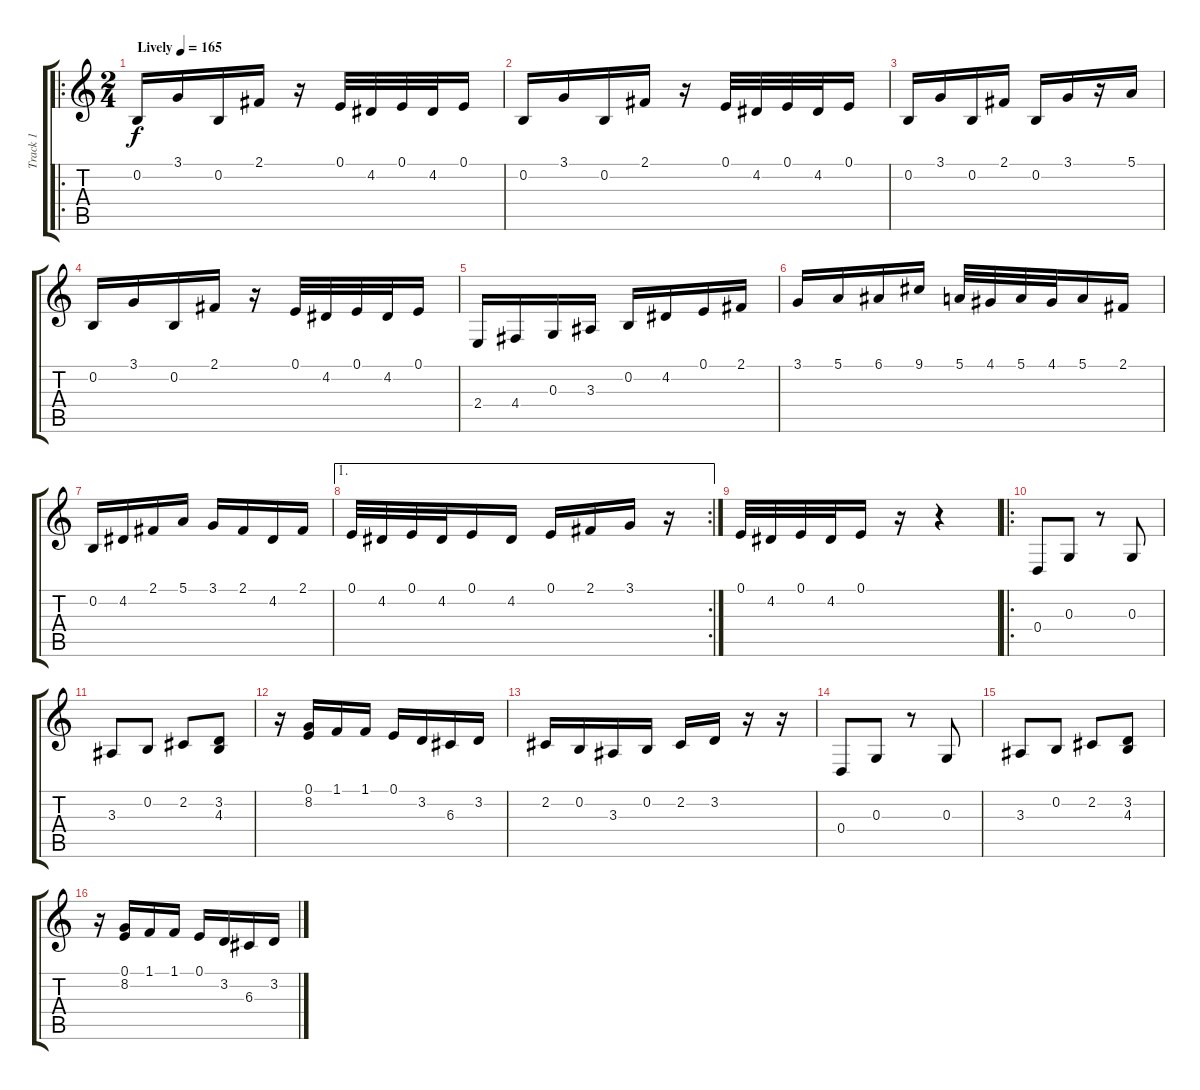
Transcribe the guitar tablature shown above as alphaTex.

\track ("Track 1" "Track 1") {instrument tangoaccordion}
\staff {score tabs}
\tuning (E4 B3 G3 D3 A2 E2) {hide}
\ro
\ts (2 4)
\tempo (165 "Lively")
\clef g2
\ks c
0.2.16{dy f instrument tangoaccordion} 3.1.16 0.2.16 2.1.16 r.16 0.1.32 4.2.32 0.1.32 4.2.32 0.1.16 |
0.2.16 3.1.16 0.2.16 2.1.16 r.16 0.1.32 4.2.32 0.1.32 4.2.32 0.1.16 |
0.2.16 3.1.16 0.2.16 2.1.16 0.2.16 3.1.16 r.16 5.1.16 |
0.2.16 3.1.16 0.2.16 2.1.16 r.16 0.1.32 4.2.32 0.1.32 4.2.32 0.1.16 |
2.4.16 4.4.16 0.3.16 3.3.16 0.2.16 4.2.16 0.1.16 2.1.16 |
3.1.16 5.1.16 6.1.16 9.1.16 5.1.32 4.1.32 5.1.32 4.1.32 5.1.16 2.1.16 |
0.2.16 4.2.16 2.1.16 5.1.16 3.1.16 2.1.16 4.2.16 2.1.16 |
\ae 1
\rc 2
0.1.32 4.2.32 0.1.32 4.2.32 0.1.16 4.2.16 0.1.16 2.1.16 3.1.16 r.16 |
0.1.32 4.2.32 0.1.32 4.2.32 0.1.16 r.16 r.4 |
\ro
0.4.8 0.3.8 r.8 0.3.8 |
3.3.8 0.2.8 2.2.8 (3.2 4.3).8 |
r.16 (0.1 8.2).16 1.1.16 1.1.16 0.1.16 3.2.16 6.3.16 3.2.16 |
2.2.16 0.2.16 3.3.16 0.2.16 2.2.16 3.2.16 r.16 r.16 |
0.4.8 0.3.8 r.8 0.3.8 |
3.3.8 0.2.8 2.2.8 (3.2 4.3).8 |
r.16 (0.1 8.2).16 1.1.16 1.1.16 0.1.16 3.2.16 6.3.16 3.2.16
